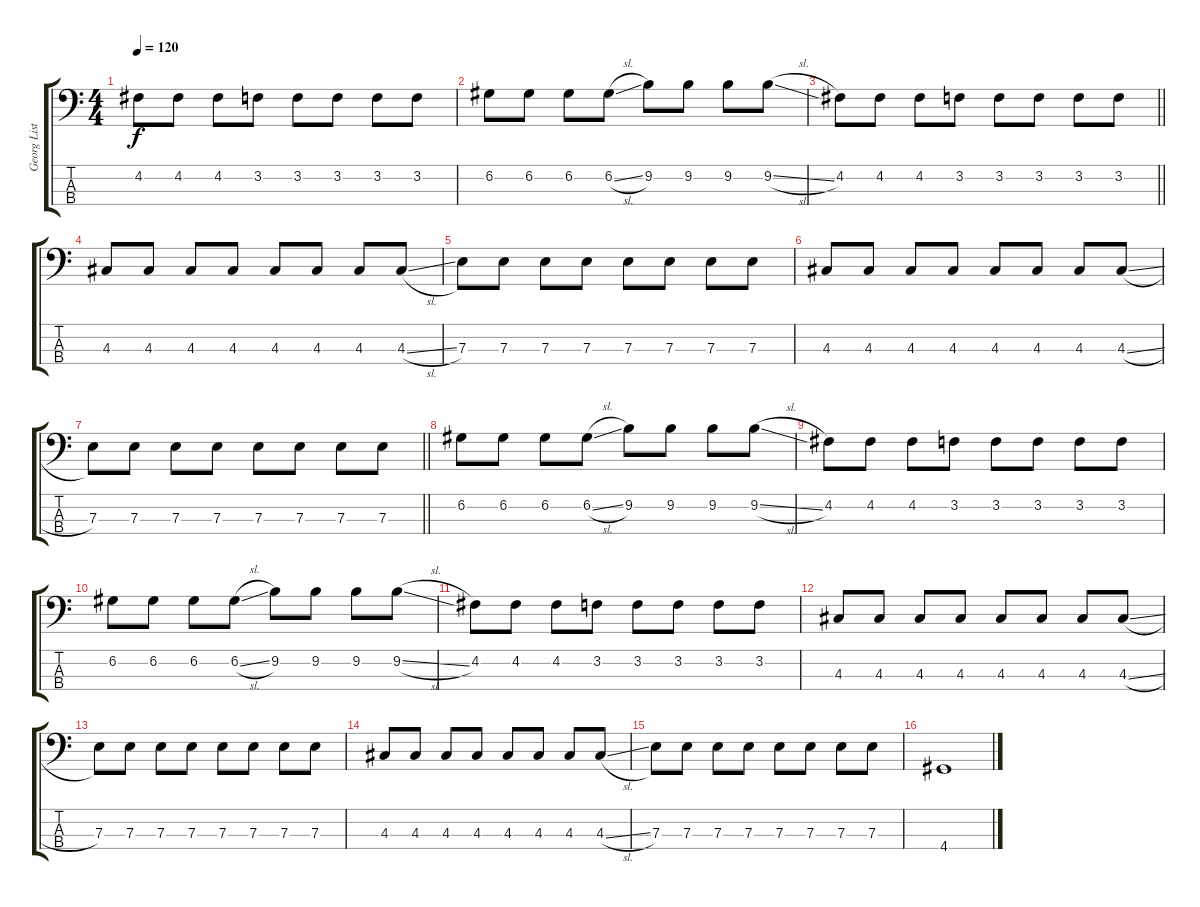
\track ("Georg Listing" "Georg List") {instrument electricbassfinger}
\staff {score tabs}
\tuning (G2 D2 A1 E1) {hide}
\ts (4 4)
\tempo 120
\clef f4
\ks c
4.2.8{dy f} 4.2.8 4.2.8 3.2.8 3.2.8 3.2.8 3.2.8 3.2.8 |
6.2.8 6.2.8 6.2.8 6.2{sl}.8 9.2.8 9.2.8 9.2.8 9.2{sl}.8 |
\barLineRight lightlight
4.2.8 4.2.8 4.2.8 3.2.8 3.2.8 3.2.8 3.2.8 3.2.8 |
4.3.8 4.3.8 4.3.8 4.3.8 4.3.8 4.3.8 4.3.8 4.3{sl}.8 |
7.3.8 7.3.8 7.3.8 7.3.8 7.3.8 7.3.8 7.3.8 7.3.8 |
4.3.8 4.3.8 4.3.8 4.3.8 4.3.8 4.3.8 4.3.8 4.3{sl}.8 |
\barLineRight lightlight
7.3.8 7.3.8 7.3.8 7.3.8 7.3.8 7.3.8 7.3.8 7.3.8 |
6.2.8 6.2.8 6.2.8 6.2{sl}.8 9.2.8 9.2.8 9.2.8 9.2{sl}.8 |
4.2.8 4.2.8 4.2.8 3.2.8 3.2.8 3.2.8 3.2.8 3.2.8 |
6.2.8 6.2.8 6.2.8 6.2{sl}.8 9.2.8 9.2.8 9.2.8 9.2{sl}.8 |
4.2.8 4.2.8 4.2.8 3.2.8 3.2.8 3.2.8 3.2.8 3.2.8 |
4.3.8 4.3.8 4.3.8 4.3.8 4.3.8 4.3.8 4.3.8 4.3{sl}.8 |
7.3.8 7.3.8 7.3.8 7.3.8 7.3.8 7.3.8 7.3.8 7.3.8 |
4.3.8 4.3.8 4.3.8 4.3.8 4.3.8 4.3.8 4.3.8 4.3{sl}.8 |
7.3.8 7.3.8 7.3.8 7.3.8 7.3.8 7.3.8 7.3.8 7.3.8 |
4.4.1
